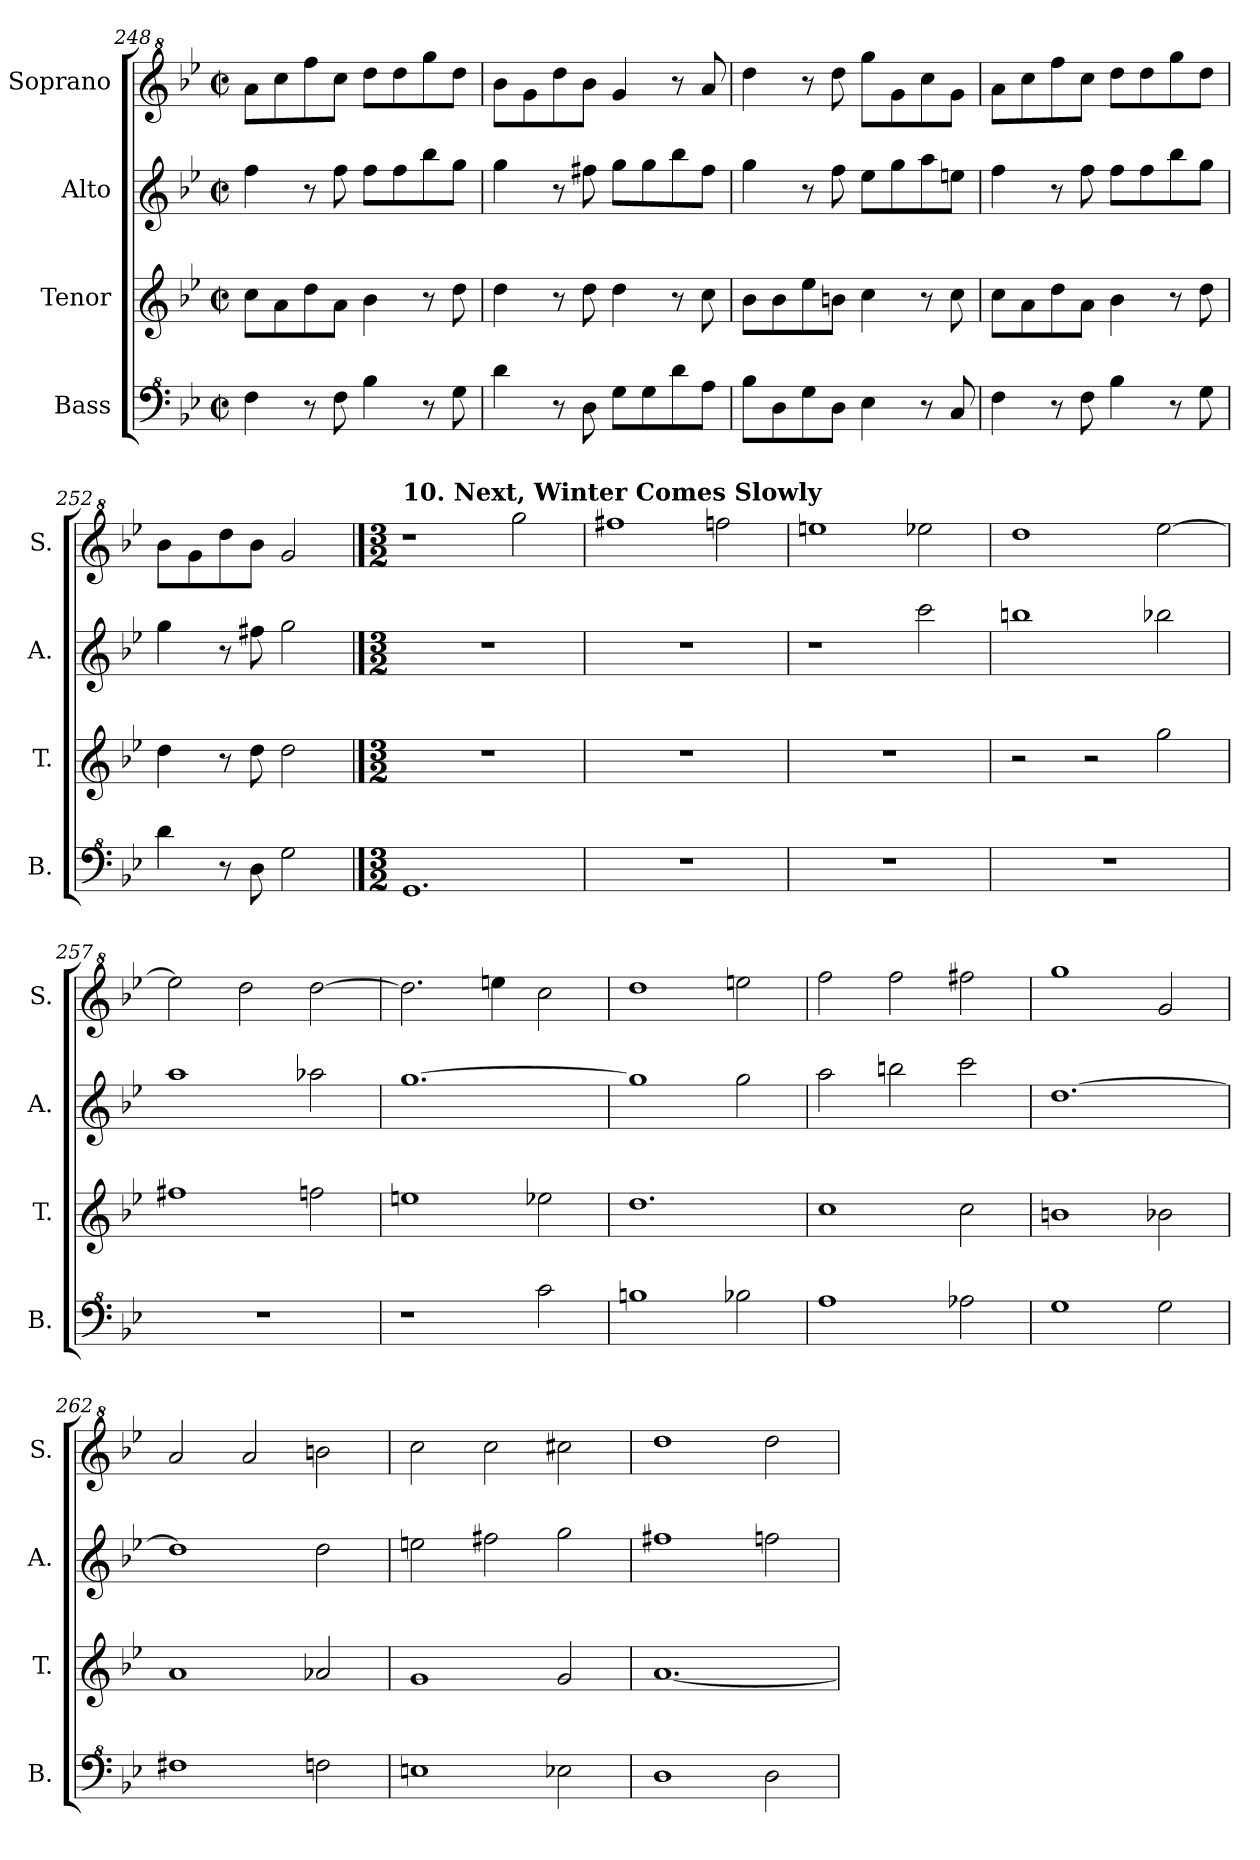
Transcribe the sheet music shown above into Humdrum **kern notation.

**kern	**kern	**kern	**kern
*part4	*part3	*part2	*part1
*staff4	*staff3	*staff2	*staff1
*I"Bass	*I"Tenor	*I"Alto	*I"Soprano
*I'B.	*I'T.	*I'A.	*I'S.
!!LO:LB:g=z
*clefF^4	*clefG2	*clefG2	*clefG^2
*k[b-e-]	*k[b-e-]	*k[b-e-]	*k[b-e-]
*M2/2	*M2/2	*M2/2	*M2/2
*met(c|)	*met(c|)	*met(c|)	*met(c|)
=248	=248	=248	=248
4f\	8cc\L	4ff\	8aa\L
.	8a\	.	8ccc\
8r	8dd\	8r	8fff\
8f\	8a\J	8ff\	8ccc\J
4b-\	4b-\	8ff\L	8ddd\L
.	.	8ff\	8ddd\
8r	8r	8bb-\	8ggg\
8g\	8dd\	8gg\J	8ddd\J
=249	=249	=249	=249
4dd\	4dd\	4gg\	8bb-\L
.	.	.	8gg\
8r	8r	8r	8ddd\
8d\	8dd\	8ff#X\	8bb-\J
8g\L	4dd\	8gg\L	4gg/
8g\	.	8gg\	.
8dd\	8r	8bb-\	8r
8a\J	8cc\	8ff#\J	8aa/
=250	=250	=250	=250
8b-\L	8b-\L	4gg\	4ddd\
8d\	8b-\	.	.
8g\	8ee-\	8r	8r
8d\J	8bn\J	8ff\	8ddd\
4e-\	4cc\	8ee-\L	8ggg\L
.	.	8gg\	8gg\
8r	8r	8aa\	8ccc\
8c/	8cc\	8een\J	8gg\J
=251	=251	=251	=251
4f\	8cc\L	4ff\	8aa\L
.	8a\	.	8ccc\
8r	8dd\	8r	8fff\
8f\	8a\J	8ff\	8ccc\J
4b-\	4b-\	8ff\L	8ddd\L
.	.	8ff\	8ddd\
8r	8r	8bb-\	8ggg\
8g\	8dd\	8gg\J	8ddd\J
=252	=252	=252	=252
4dd\	4dd\	4gg\	8bb-\L
.	.	.	8gg\
8r	8r	8r	8ddd\
8d\	8dd\	8ff#X\	8bb-\J
2g\	2dd\	2gg\	2gg/
!!LO:LB:g=z
==253	==253	==253	==253
*M3/2	*M3/2	*M3/2	*M3/2
!	!	!	!LO:TX:a:B:t=10. Next, Winter Comes Slowly
1.G	1.r	1.r	1r
.	.	.	2ggg\
=254	=254	=254	=254
1.r	1.r	1.r	1fff#X
.	.	.	2fffn\
=255	=255	=255	=255
1.r	1.r	1r	1eeen
.	.	2ccc\	2eee-X\
=256	=256	=256	=256
1.r	2r	1bbn	1ddd
.	2r	.	.
.	2gg\	2bb-X\	[2eee-\
=257	=257	=257	=257
1.r	1ff#X	1aa	2eee-\]
.	.	.	2ddd\
.	2ffn\	2aa-X\	[2ddd\
=258	=258	=258	=258
1r	1een	[1.gg	2.ddd\]
.	.	.	4eeen\
2cc\	2ee-X\	.	2ccc\
=259	=259	=259	=259
1bn	1.dd	1gg]	1ddd
2b-X\	.	2gg\	2eeen\
=260	=260	=260	=260
1a	1cc	2aa\	2fff\
.	.	2bbn\	2fff\
2a-X\	2cc\	2ccc\	2fff#X\
=261	=261	=261	=261
1g	1bn	[1.dd	1ggg
2g\	2b-X\	.	2gg/
=262	=262	=262	=262
1f#X	1a	1dd]	2aa/
.	.	.	2aa/
2fn\	2a-X/	2dd\	2bbn\
=263	=263	=263	=263
1en	1g	2een\	2ccc\
.	.	2ff#X\	2ccc\
2e-X\	2g/	2gg\	2ccc#X\
=264	=264	=264	=264
1d	[1.a	1ff#X	1ddd
2d\	.	2ffn\	2ddd\
=	=	=	=
*-	*-	*-	*-
